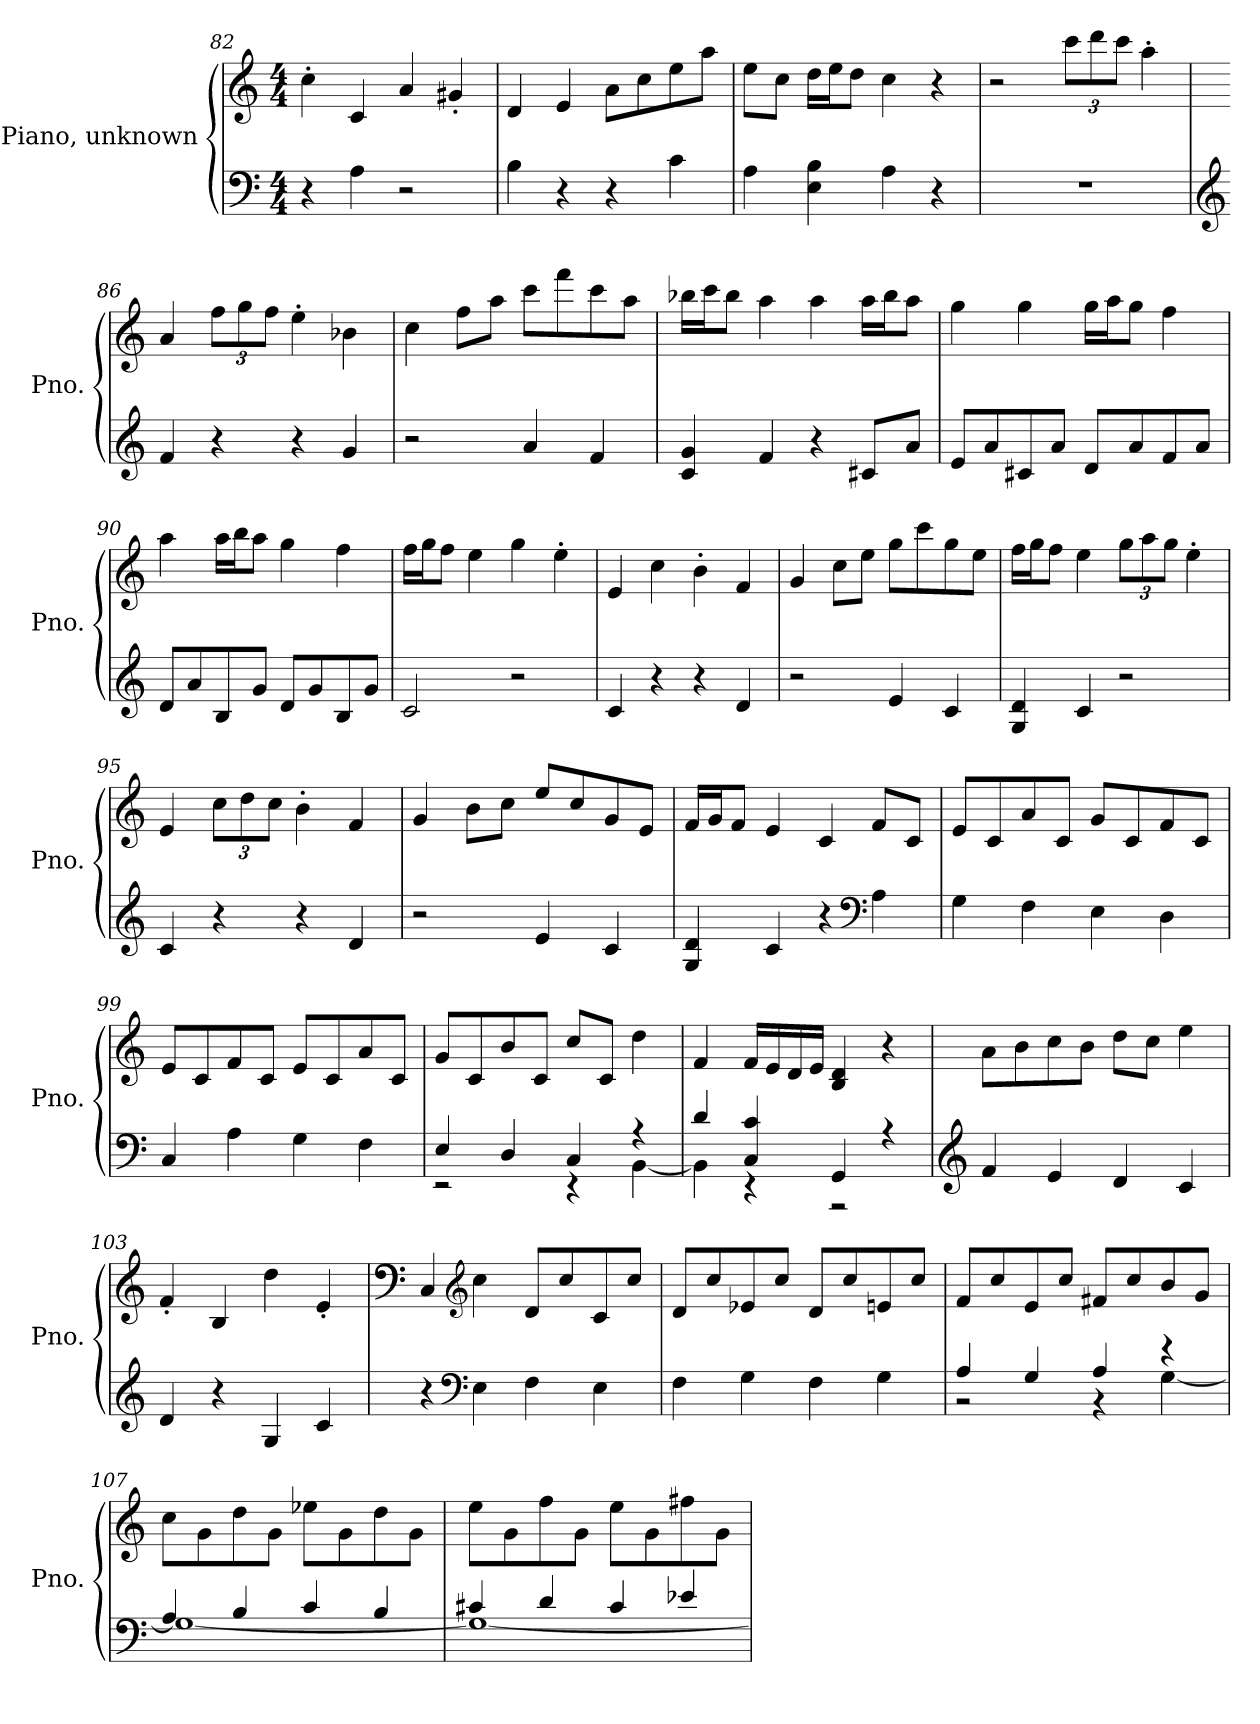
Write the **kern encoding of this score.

**kern	**kern
*part1	*part1
*staff2	*staff1
*I"Piano, unknown	*
*I'Pno.	*
*clefF4	*clefG2
*k[]	*k[]
*M4/4	*M4/4
=82	=82
4r	4cc'\
4A\	4c/
2r	4a/
.	4g#X'/
=83	=83
4B\	4d/
4r	4e/
4r	8a\L
.	8cc\
4c\	8ee\
.	8aa\J
=84	=84
4A\	8ee\L
.	8cc\J
4E\ 4B\	16dd\LL
.	16ee\J
.	8dd\J
4A\	4cc\
4r	4r
=85	=85
1r	2r
*	*Xbrackettup
.	12ccc\L
.	12ddd\
.	12ccc\J
.	4aa'\
=86	=86
*clefG2	*
4f/	4a/
4r	12ff\L
.	12gg\
.	12ff\J
4r	4ee'\
4g/	4b-X\
!!LO:PB:g=z
=87	=87
2r	4cc\
.	8ff\L
.	8aa\J
4a/	8ccc\L
.	8fff\
4f/	8ccc\
.	8aa\J
=88	=88
4c/ 4g/	16bb-X\LL
.	16ccc\J
.	8bb-\J
4f/	4aa\
4r	4aa\
8c#X/L	16aa\LL
.	16bb-\J
8a/J	8aa\J
=89	=89
8e/L	4gg\
8a/	.
8c#X/	4gg\
8a/J	.
8d/L	16gg\LL
.	16aa\J
8a/	8gg\J
8f/	4ff\
8a/J	.
=90	=90
8d/L	4aa\
8a/	.
8B/	16aa\LL
.	16bb\J
8g/J	8aa\J
8d/L	4gg\
8g/	.
8B/	4ff\
8g/J	.
!!LO:LB:g=z
=91	=91
2c/	16ff\LL
.	16gg\J
.	8ff\J
.	4ee\
2r	4gg\
.	4ee'\
=92	=92
4c/	4e/
4r	4cc\
4r	4b'\
4d/	4f/
=93	=93
2r	4g/
.	8cc\L
.	8ee\J
4e/	8gg\L
.	8ccc\
4c/	8gg\
.	8ee\J
=94	=94
4G/ 4d/	16ff\LL
.	16gg\J
.	8ff\J
4c/	4ee\
2r	12gg\L
.	12aa\
.	12gg\J
.	4ee'\
=95	=95
4c/	4e/
4r	12cc\L
.	12dd\
.	12cc\J
4r	4b'\
4d/	4f/
=96	=96
2r	4g/
.	8b\L
.	8cc\J
4e/	8ee/L
.	8cc/
4c/	8g/
.	8e/J
!!LO:LB:g=z
=97	=97
4G/ 4d/	16f/LL
.	16g/J
.	8f/J
4c/	4e/
4r	4c/
*clefF4	*
4A\	8f/L
.	8c/J
=98	=98
4G\	8e/L
.	8c/
4F\	8a/
.	8c/J
4E\	8g/L
.	8c/
4D\	8f/
.	8c/J
=99	=99
4C/	8e/L
.	8c/
4A\	8f/
.	8c/J
4G\	8e/L
.	8c/
4F\	8a/
.	8c/J
=100	=100
*^	*
4E/	2r	8g/L
.	.	8c/
4D/	.	8b/
.	.	8c/J
4C/	4r	8cc/L
.	.	8c/J
4r	[4BB\	4dd\
=101	=101	=101
4d/	4BB\]	4f/
4C/ 4c/	4r	16f/LL
.	.	16e/
.	.	16d/
.	.	16e/JJ
4GG/	2r	4B/ 4d/
4r	.	4r
*v	*v	*
!!LO:LB:g=z
=102	=102
*clefG2	*
4f/	8a\L
.	8b\
4e/	8cc\
.	8b\J
4d/	8dd\L
.	8cc\J
4c/	4ee\
=103	=103
4d/	4f'/
4r	4B/
4G/	4dd\
4c/	4e'/
=104	=104
*	*clefF4
4r	4C/
*clefF4	*clefG2
4E\	4cc\
4F\	8d/L
.	8cc/
4E\	8c/
.	8cc/J
=105	=105
4F\	8d/L
.	8cc/
4G\	8e-X/
.	8cc/J
4F\	8d/L
.	8cc/
4G\	8en/
.	8cc/J
=106	=106
*^	*
4A/	2r	8f/L
.	.	8cc/
4G/	.	8e/
.	.	8cc/J
4A/	4r	8f#X/L
.	.	8cc/
4r	[4G\	8b/
.	.	8g/J
!!LO:LB:g=z
=107	=107	=107
4A/	1G_	8cc\L
.	.	8g\
4B/	.	8dd\
.	.	8g\J
4c/	.	8ee-X\L
.	.	8g\
4B/	.	8dd\
.	.	8g\J
=108	=108	=108
4c#X/	1G_	8ee\L
.	.	8g\
4d/	.	8ff\
.	.	8g\J
4c#/	.	8ee\L
.	.	8g\
4e-X/	.	8ff#X\
.	.	8g\J
*v	*v	*
=	=
*-	*-
